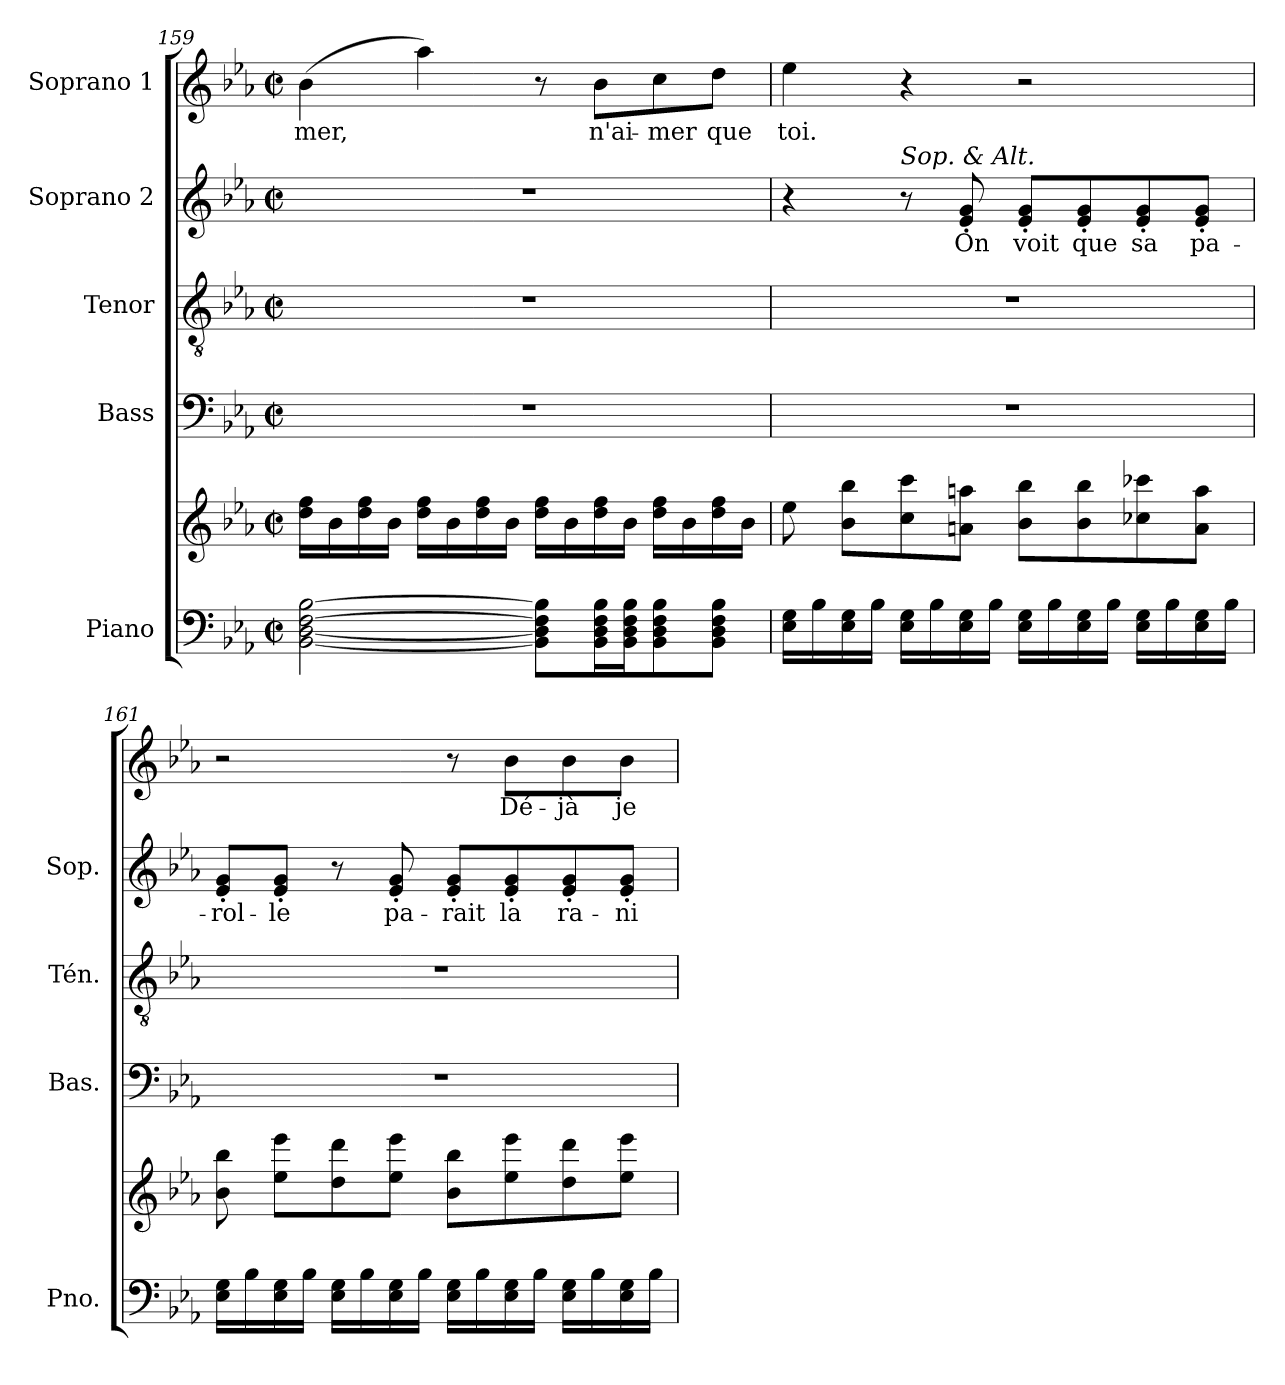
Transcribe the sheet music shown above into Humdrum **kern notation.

**kern	**kern	**kern	**kern	**kern	**text	**kern	**text
*part5	*part5	*part4	*part3	*part2	*part2	*part1	*part1
*staff6	*staff5	*staff4	*staff3	*staff2	*staff2	*staff1	*staff1
*I"Piano	*	*I"Bass	*I"Tenor	*I"Soprano 2	*	*I"Soprano 1	*
*I'Pno.	*	*I'Bas.	*I'Tén.	*I'Sop.	*	*	*
*clefF4	*clefG2	*clefF4	*clefGv2	*clefG2	*	*clefG2	*
*k[b-e-a-]	*k[b-e-a-]	*k[b-e-a-]	*k[b-e-a-]	*k[b-e-a-]	*	*k[b-e-a-]	*
*E-:	*E-:	*E-:	*E-:	*E-:	*	*E-:	*
*M2/2	*M2/2	*M2/2	*M2/2	*M2/2	*	*M2/2	*
*met(c|)	*met(c|)	*met(c|)	*met(c|)	*met(c|)	*	*met(c|)	*
=159	=159	=159	=159	=159	=159	=159	=159
!	!	!	!	!	!	!	!LO:LY:b
[2BB-\ [2D\ [2F\ [2B-\	16dd\ 16ff\LL	1r	1r	1r	.	(>4b-\	-mer,
.	16b-\	.	.	.	.	.	.
.	16dd\ 16ff\	.	.	.	.	.	.
.	16b-\JJ	.	.	.	.	.	.
.	16dd\ 16ff\LL	.	.	.	.	4aa-\)	.
.	16b-\	.	.	.	.	.	.
.	16dd\ 16ff\	.	.	.	.	.	.
.	16b-\JJ	.	.	.	.	.	.
8BB-\] 8D\] 8F\] 8B-\]L	16dd\ 16ff\LL	.	.	.	.	8r	.
.	16b-\	.	.	.	.	.	.
!	!	!	!	!	!	!	!LO:LY:b
16BB-\ 16D\ 16F\ 16B-\L	16dd\ 16ff\	.	.	.	.	8b-\L	n'ai-
16BB-\ 16D\ 16F\ 16B-\J	16b-\JJ	.	.	.	.	.	.
!	!	!	!	!	!	!	!LO:LY:b
8BB-\ 8D\ 8F\ 8B-\	16dd\ 16ff\LL	.	.	.	.	8cc\	-mer
.	16b-\	.	.	.	.	.	.
!	!	!	!	!	!	!	!LO:LY:b
8BB-\ 8D\ 8F\ 8B-\J	16dd\ 16ff\	.	.	.	.	8dd\J	que
.	16b-\JJ	.	.	.	.	.	.
!!LO:LB:g=z
=160	=160	=160	=160	=160	=160	=160	=160
*	*	*	*	*	*	*MM40	*
!	!	!	!	!	!	!	!LO:LY:b
16E-\ 16G\LL	8ee-\	1r	1r	4r	.	4ee-\	toi.
16B-\	.	.	.	.	.	.	.
16E-\ 16G\	8b-\ 8bb-\L	.	.	.	.	.	.
16B-\JJ	.	.	.	.	.	.	.
!	!	!	!	!LO:TX:a:i:t=Sop. & Alt.	!	!	!
16E-\ 16G\LL	8cc\ 8ccc\	.	.	8r	.	4r	.
16B-\	.	.	.	.	.	.	.
!	!	!	!	!	!LO:LY:b	!	!
16E-\ 16G\	8an\ 8aan\J	.	.	8e-/' 8g/'	On	.	.
16B-\JJ	.	.	.	.	.	.	.
!	!	!	!	!	!LO:LY:b	!	!
16E-\ 16G\LL	8b-\ 8bb-\L	.	.	8e-/' 8g/'L	voit	2r	.
16B-\	.	.	.	.	.	.	.
!	!	!	!	!	!LO:LY:b	!	!
16E-\ 16G\	8b-\ 8bb-\	.	.	8e-/' 8g/'	que	.	.
16B-\JJ	.	.	.	.	.	.	.
!	!	!	!	!	!LO:LY:b	!	!
16E-\ 16G\LL	8cc-X\ 8ccc-X\	.	.	8e-/' 8g/'	sa	.	.
16B-\	.	.	.	.	.	.	.
!	!	!	!	!	!LO:LY:b	!	!
16E-\ 16G\	8a\ 8aa\J	.	.	8e-/' 8g/'J	pa-	.	.
16B-\JJ	.	.	.	.	.	.	.
!!LO:PB:g=z
=161	=161	=161	=161	=161	=161	=161	=161
!	!	!	!	!	!LO:LY:b	!	!
16E-\ 16G\LL	8b-\ 8bb-\	1r	1r	8e-/' 8g/'L	-rol-	2r	.
16B-\	.	.	.	.	.	.	.
!	!	!	!	!	!LO:LY:b	!	!
16E-\ 16G\	8ee-\ 8eee-\L	.	.	8e-/' 8g/'J	-le	.	.
16B-\JJ	.	.	.	.	.	.	.
16E-\ 16G\LL	8dd\ 8ddd\	.	.	8r	.	.	.
16B-\	.	.	.	.	.	.	.
!	!	!	!	!	!LO:LY:b	!	!
16E-\ 16G\	8ee-\ 8eee-\J	.	.	8e-/' 8g/'	pa-	.	.
16B-\JJ	.	.	.	.	.	.	.
!	!	!	!	!	!LO:LY:b	!	!
16E-\ 16G\LL	8b-\ 8bb-\L	.	.	8e-/' 8g/'L	-rait	8r	.
16B-\	.	.	.	.	.	.	.
!	!	!	!	!	!LO:LY:b	!	!LO:LY:b
16E-\ 16G\	8ee-\ 8eee-\	.	.	8e-/' 8g/'	la	8b-\L	Dé-
16B-\JJ	.	.	.	.	.	.	.
!	!	!	!	!	!LO:LY:b	!	!LO:LY:b
16E-\ 16G\LL	8dd\ 8ddd\	.	.	8e-/' 8g/'	ra-	8b-\	-jà
16B-\	.	.	.	.	.	.	.
!	!	!	!	!	!LO:LY:b	!	!LO:LY:b
16E-\ 16G\	8ee-\ 8eee-\J	.	.	8e-/' 8g/'J	-ni-	8b-\J	je
16B-\JJ	.	.	.	.	.	.	.
=	=	=	=	=	=	=	=
*-	*-	*-	*-	*-	*-	*-	*-
